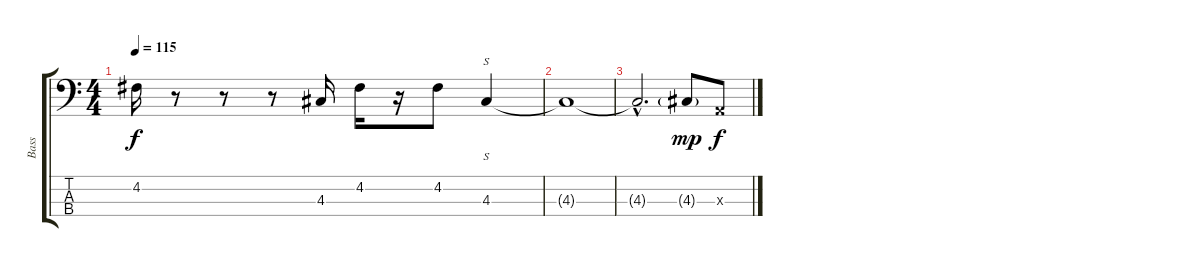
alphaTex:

\track ("Bass" "Bass") {instrument electricbassfinger}
\staff {score tabs}
\tuning (G2 D2 A1 E1) {hide}
\ts (4 4)
\tempo 115
\clef f4
\ks c
4.2.16{dy f} r.8 r.8 r.8 4.3.16 4.2.16 r.16 4.2.8 4.3.4{s instrument slapbass1} |
4.3{t}.1 |
4.3{hac t}.2{d} 4.3{g}.8{dy mp} 0.3{x}.8{dy f}
